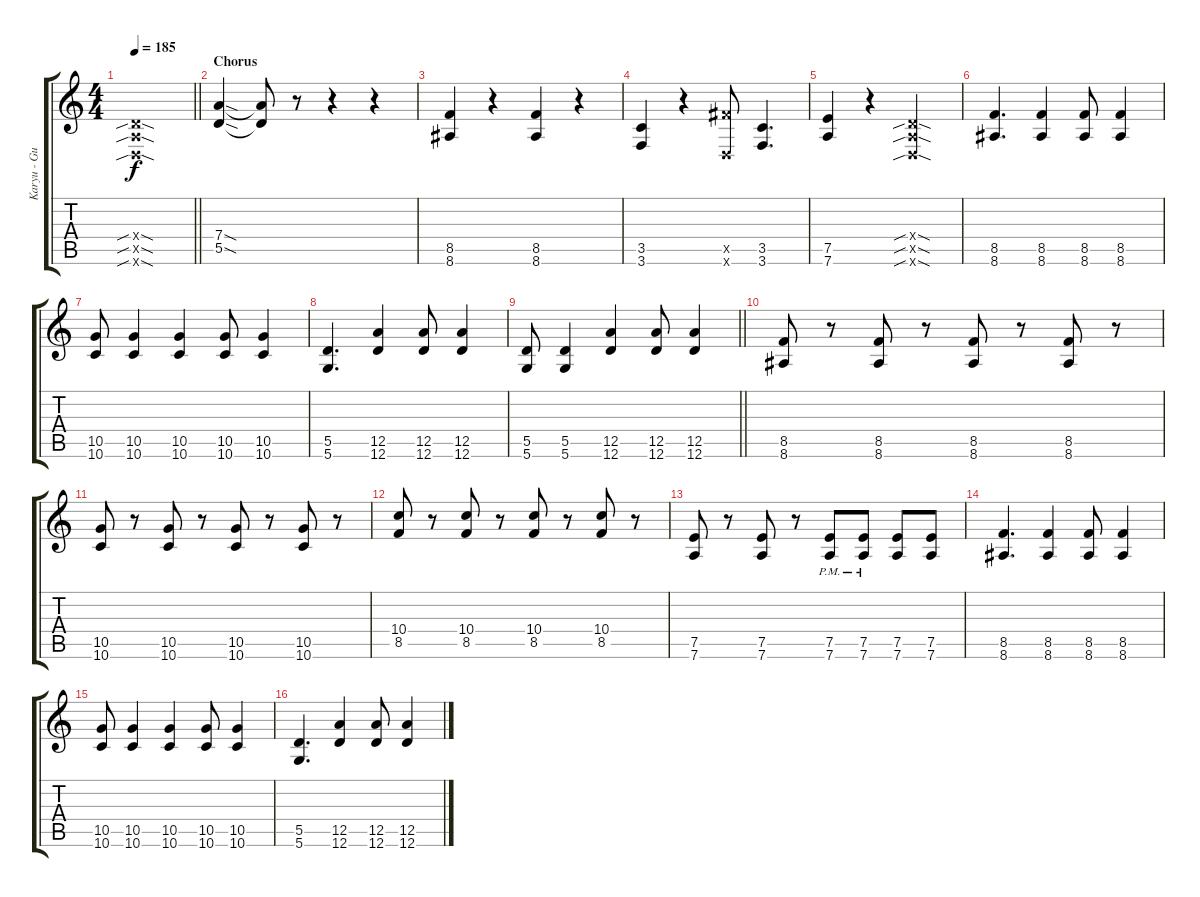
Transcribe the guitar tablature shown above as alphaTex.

\track ("Karyu - Guitar 1" "Karyu - Gu") {instrument distortionguitar}
\staff {score tabs}
\tuning (E4 B3 G3 D3 A2 D2) {hide}
\ts (4 4)
\tempo 185
\clef g2
\barLineRight lightlight
\ks c
(0.4{sib sod x} 0.5{sib sod x} 0.6{sib sod x}).1{dy f} |
\section ("" "Chorus")
(7.4{sod} 5.5{sod}).4 (7.4{t} 5.5{t}).8 r.8 r.4 r.4 |
(8.5 8.6).4 r.4 (8.5 8.6).4 r.4 |
(3.5 3.6).4 r.4 (9.5{x} 0.6{x}).8 (3.5 3.6).4{d} |
(7.5 7.6).4 r.4 (0.4{sib sod x} 0.5{sib sod x} 0.6{sib sod x}).2 |
(8.5 8.6).4{d} (8.5 8.6).4 (8.5 8.6).8 (8.5 8.6).4 |
(10.5 10.6).8 (10.5 10.6).4 (10.5 10.6).4 (10.5 10.6).8 (10.5 10.6).4 |
(5.5 5.6).4{d} (12.5 12.6).4 (12.5 12.6).8 (12.5 12.6).4 |
\barLineRight lightlight
(5.5 5.6).8 (5.5 5.6).4 (12.5 12.6).4 (12.5 12.6).8 (12.5 12.6).4 |
\section ("" "")
(8.5 8.6).8 r.8 (8.5 8.6).8 r.8 (8.5 8.6).8 r.8 (8.5 8.6).8 r.8 |
(10.5 10.6).8 r.8 (10.5 10.6).8 r.8 (10.5 10.6).8 r.8 (10.5 10.6).8 r.8 |
(10.4 8.5).8 r.8 (10.4 8.5).8 r.8 (10.4 8.5).8 r.8 (10.4 8.5).8 r.8 |
(7.5 7.6).8 r.8 (7.5 7.6).8 r.8 (7.5{pm} 7.6{pm}).8 (7.5 7.6{pm}).8 (7.5 7.6).8 (7.5 7.6).8 |
(8.5 8.6).4{d} (8.5 8.6).4 (8.5 8.6).8 (8.5 8.6).4 |
(10.5 10.6).8 (10.5 10.6).4 (10.5 10.6).4 (10.5 10.6).8 (10.5 10.6).4 |
(5.5 5.6).4{d} (12.5 12.6).4 (12.5 12.6).8 (12.5 12.6).4
